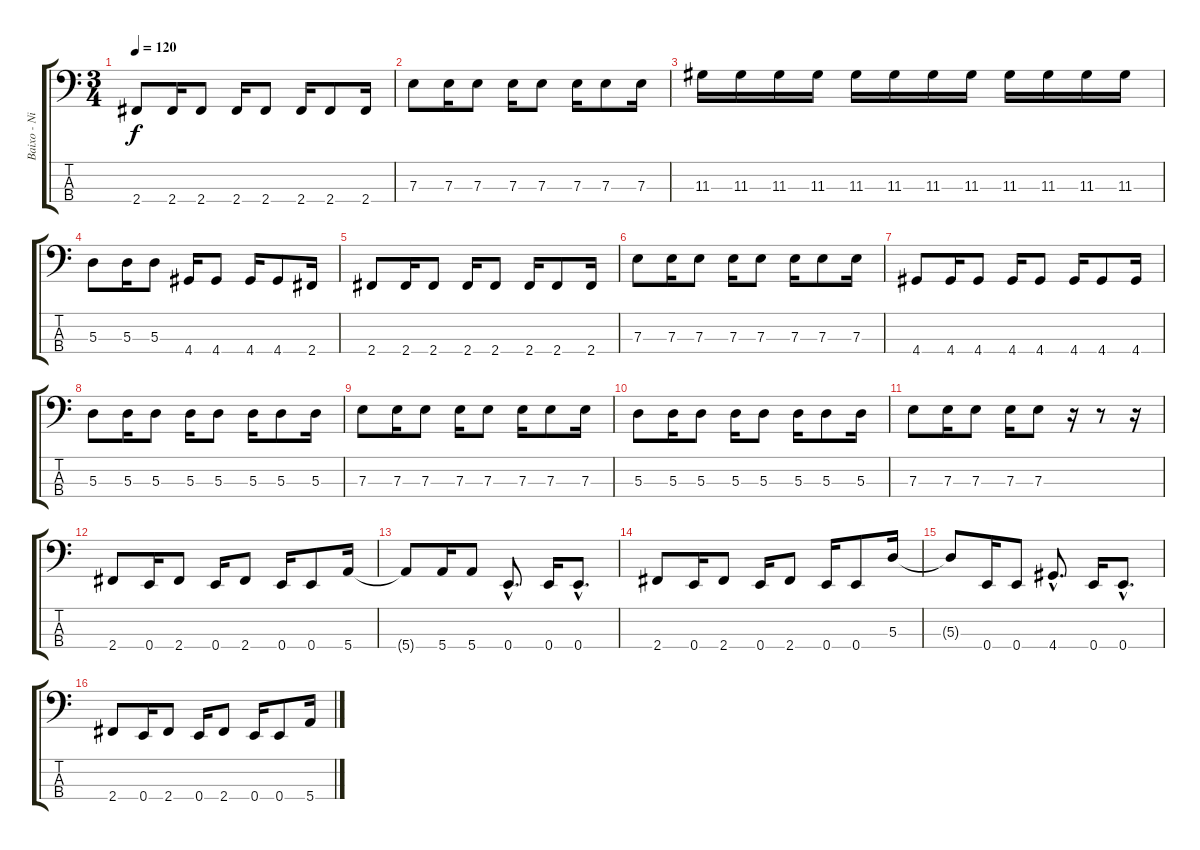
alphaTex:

\track ("Baixo - Nikola" "Baixo - Ni") {instrument electricbasspick}
\staff {score tabs}
\tuning (G2 D2 A1 E1) {hide}
\ts (3 4)
\tempo 120
\clef f4
\ks c
2.4.8{dy f} 2.4.16 2.4.8 2.4.16 2.4.8 2.4.16 2.4.8 2.4.16 |
7.3.8 7.3.16 7.3.8 7.3.16 7.3.8 7.3.16 7.3.8 7.3.16 |
11.3.16 11.3.16 11.3.16 11.3.16 11.3.16 11.3.16 11.3.16 11.3.16 11.3.16 11.3.16 11.3.16 11.3.16 |
5.3.8 5.3.16 5.3.8 4.4.16 4.4.8 4.4.16 4.4.8 2.4.16 |
2.4.8 2.4.16 2.4.8 2.4.16 2.4.8 2.4.16 2.4.8 2.4.16 |
7.3.8 7.3.16 7.3.8 7.3.16 7.3.8 7.3.16 7.3.8 7.3.16 |
4.4.8 4.4.16 4.4.8 4.4.16 4.4.8 4.4.16 4.4.8 4.4.16 |
5.3.8 5.3.16 5.3.8 5.3.16 5.3.8 5.3.16 5.3.8 5.3.16 |
7.3.8 7.3.16 7.3.8 7.3.16 7.3.8 7.3.16 7.3.8 7.3.16 |
5.3.8 5.3.16 5.3.8 5.3.16 5.3.8 5.3.16 5.3.8 5.3.16 |
7.3.8 7.3.16 7.3.8 7.3.16 7.3.8 r.16 r.8 r.16 |
2.4.8 0.4.16 2.4.8 0.4.16 2.4.8 0.4.16 0.4.8 5.4.16 |
5.4{t}.8 5.4.16 5.4.8 0.4{hac}.8{d} 0.4.16 0.4{hac}.8{d} |
2.4.8 0.4.16 2.4.8 0.4.16 2.4.8 0.4.16 0.4.8 5.3.16 |
5.3{t}.8 0.4.16 0.4.8 4.4{hac}.8{d} 0.4.16 0.4{hac}.8{d} |
2.4.8 0.4.16 2.4.8 0.4.16 2.4.8 0.4.16 0.4.8 5.4.16
